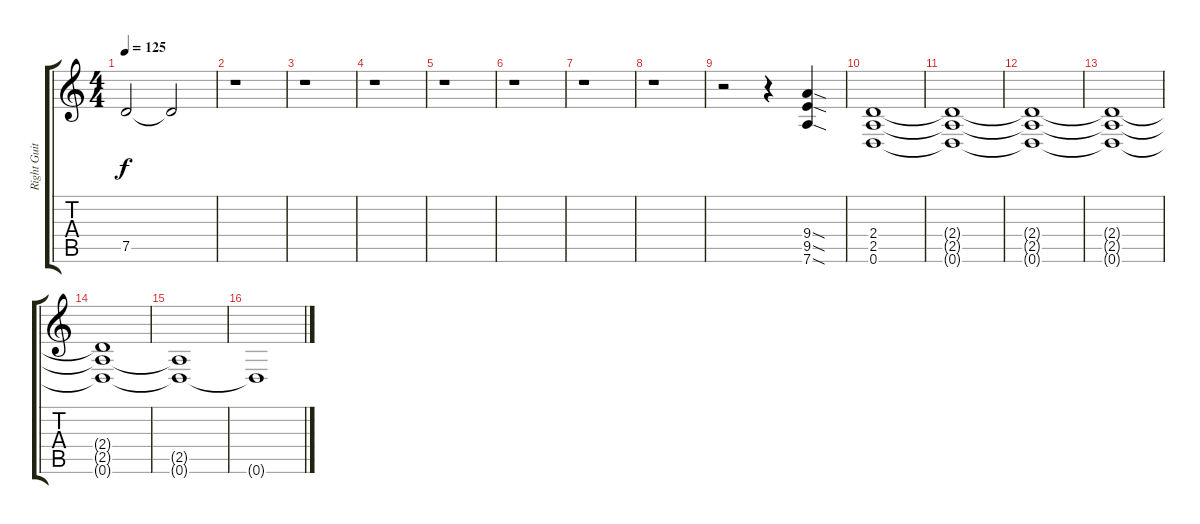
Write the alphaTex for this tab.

\track ("Right Guitar" "Right Guit") {instrument distortionguitar}
\staff {score tabs}
\tuning (D4 A3 F3 C3 G2 D2) {hide}
\ts (4 4)
\tempo 125
\clef g2
\ks c
7.5.2{dy f} 7.5{t}.2 |
r.1 |
r.1 |
r.1 |
r.1 |
r.1 |
r.1 |
r.1 |
r.2 r.4 (9.4{sod} 9.5{sod} 7.6{sod}).4 |
(2.4 2.5 0.6).1 |
(2.4{t} 2.5{t} 0.6{t}).1 |
(2.4{t} 2.5{t} 0.6{t}).1 |
(2.4{t} 2.5{t} 0.6{t}).1 |
(2.4{t} 2.5{t} 0.6{t}).1 |
(2.5{t} 0.6{t}).1 |
0.6{t}.1
